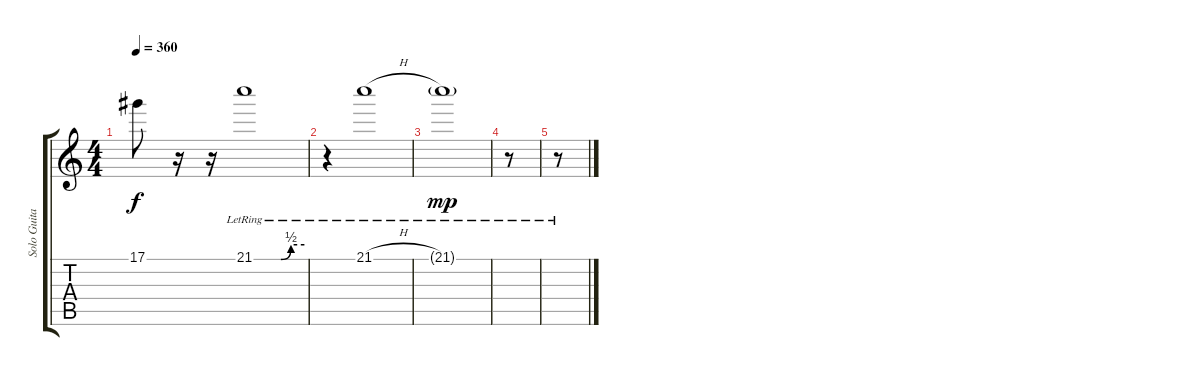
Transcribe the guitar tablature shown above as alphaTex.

\track ("Solo Guitar" "Solo Guita") {instrument overdrivenguitar}
\staff {score tabs}
\tuning (Eb4 Bb3 Gb3 Db3 Ab2 Db2) {hide}
\ts (4 4)
\tempo 360
\clef g2
\ks c
17.1.8{dy f} r.16 r.16 21.1{be (custom 0 0 15 0 17 0 32 0 44 2 60 2) lr}.1 |
r.4 21.1{h lr}.1 |
21.1{g lr}.1{dy mp} |
r.8 |
r.8
